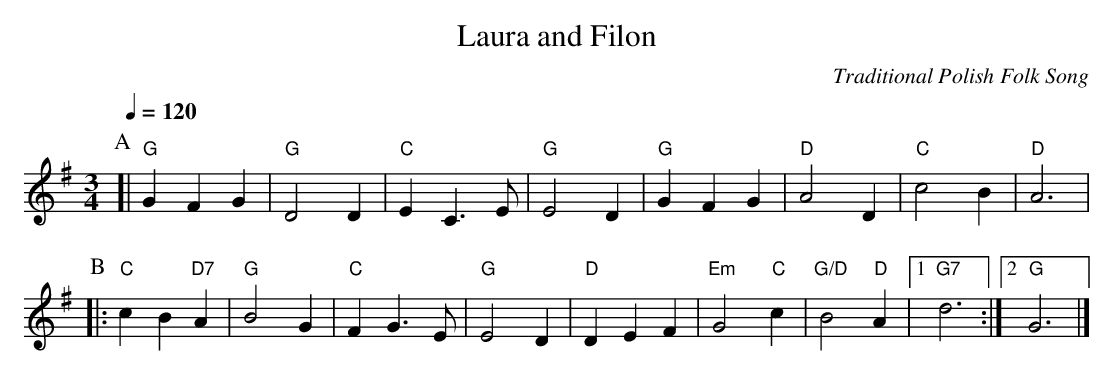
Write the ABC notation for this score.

X:1
T:Laura and Filon
M:3/4
L:1/4
C:Traditional Polish Folk Song
Q:1/4=120
K:G
P:A
[| "G"GFG | "G"D2D | "C"EC3/E/ | "G"E2D | "G"GFG | "D"A2D | "C"c2 B | "D"A3 |
P:B
|: "C"cB "D7"A | "G"B2G | "C"FG3/E/ | "G"E2D | "D"DEF | "Em"G2 "C"c | "G/D"B2 "D"A |1 "G7"d3 :|2 "G"G3 |]
